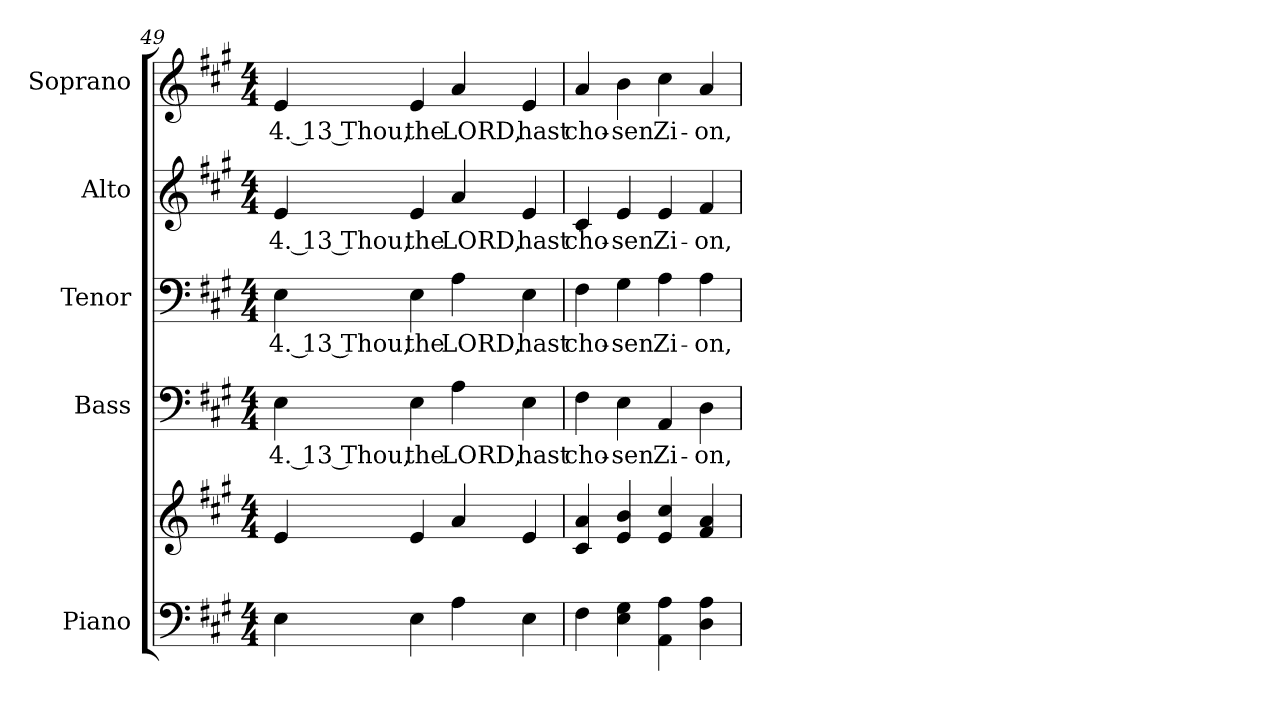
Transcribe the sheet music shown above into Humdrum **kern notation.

**kern	**kern	**kern	**text	**kern	**text	**kern	**text	**kern	**text
*part5	*part5	*part4	*part4	*part3	*part3	*part2	*part2	*part1	*part1
*staff6	*staff5	*staff4	*staff4	*staff3	*staff3	*staff2	*staff2	*staff1	*staff1
*I"Piano	*	*I"Bass	*	*I"Tenor	*	*I"Alto	*	*I"Soprano	*
*I'Pno.	*	*I'B.	*	*I'T.	*	*I'A.	*	*I'S.	*
!!LO:PB:g=z
*clefF4	*clefG2	*clefF4	*	*clefF4	*	*clefG2	*	*clefG2	*
*k[f#c#g#]	*k[f#c#g#]	*k[f#c#g#]	*	*k[f#c#g#]	*	*k[f#c#g#]	*	*k[f#c#g#]	*
*A:	*A:	*A:	*	*A:	*	*A:	*	*A:	*
*M4/4	*M4/4	*M4/4	*	*M4/4	*	*M4/4	*	*M4/4	*
=49	=49	=49	=49	=49	=49	=49	=49	=49	=49
!	!	!	!LO:LY:b:color=#000000	!	!	!	!	!	!
!	!	!	!	!	!LO:LY:b:color=#000000	!	!	!	!
!	!	!	!	!	!	!	!LO:LY:b:color=#000000	!	!
!	!	!	!	!	!	!	!	!	!LO:LY:b:color=#000000
4Ei\	4ei/	4Ei\	4. 13 Thou,	4Ei\	4. 13 Thou,	4ei/	4. 13 Thou,	4ei/	4. 13 Thou,
!	!	!	!LO:LY:b:color=#000000	!	!	!	!	!	!
!	!	!	!	!	!LO:LY:b:color=#000000	!	!	!	!
!	!	!	!	!	!	!	!LO:LY:b:color=#000000	!	!
!	!	!	!	!	!	!	!	!	!LO:LY:b:color=#000000
4Ei\	4ei/	4Ei\	the	4Ei\	the	4ei/	the	4ei/	the
!	!	!	!LO:LY:b:color=#000000	!	!	!	!	!	!
!	!	!	!	!	!LO:LY:b:color=#000000	!	!	!	!
!	!	!	!	!	!	!	!LO:LY:b:color=#000000	!	!
!	!	!	!	!	!	!	!	!	!LO:LY:b:color=#000000
4Ai\	4ai/	4Ai\	LORD,	4Ai\	LORD,	4ai/	LORD,	4ai/	LORD,
!	!	!	!LO:LY:b:color=#000000	!	!	!	!	!	!
!	!	!	!	!	!LO:LY:b:color=#000000	!	!	!	!
!	!	!	!	!	!	!	!LO:LY:b:color=#000000	!	!
!	!	!	!	!	!	!	!	!	!LO:LY:b:color=#000000
4Ei\	4ei/	4Ei\	hast	4Ei\	hast	4ei/	hast	4ei/	hast
=50	=50	=50	=50	=50	=50	=50	=50	=50	=50
!	!	!	!LO:LY:b:color=#000000	!	!	!	!	!	!
!	!	!	!	!	!LO:LY:b:color=#000000	!	!	!	!
!	!	!	!	!	!	!	!LO:LY:b:color=#000000	!	!
!	!	!	!	!	!	!	!	!	!LO:LY:b:color=#000000
4F#i\	4c#i/ 4ai	4F#i\	cho-	4F#i\	cho-	4c#i/	cho-	4ai/	cho-
!	!	!	!LO:LY:b:color=#000000	!	!	!	!	!	!
!	!	!	!	!	!LO:LY:b:color=#000000	!	!	!	!
!	!	!	!	!	!	!	!LO:LY:b:color=#000000	!	!
!	!	!	!	!	!	!	!	!	!LO:LY:b:color=#000000
4Ei\ 4G#i	4ei/ 4bi	4Ei\	-sen	4G#i\	-sen	4ei/	-sen	4bi\	-sen
!	!	!	!LO:LY:b:color=#000000	!	!	!	!	!	!
!	!	!	!	!	!LO:LY:b:color=#000000	!	!	!	!
!	!	!	!	!	!	!	!LO:LY:b:color=#000000	!	!
!	!	!	!	!	!	!	!	!	!LO:LY:b:color=#000000
4AAi\ 4Ai	4ei/ 4cc#i	4AAi/	Zi-	4Ai\	Zi-	4ei/	Zi-	4cc#i\	Zi-
!	!	!	!LO:LY:b:color=#000000	!	!	!	!	!	!
!	!	!	!	!	!LO:LY:b:color=#000000	!	!	!	!
!	!	!	!	!	!	!	!LO:LY:b:color=#000000	!	!
!	!	!	!	!	!	!	!	!	!LO:LY:b:color=#000000
4Di\ 4Ai	4f#i/ 4ai	4Di\	-on,	4Ai\	-on,	4f#i/	-on,	4ai/	-on,
=	=	=	=	=	=	=	=	=	=
*-	*-	*-	*-	*-	*-	*-	*-	*-	*-
